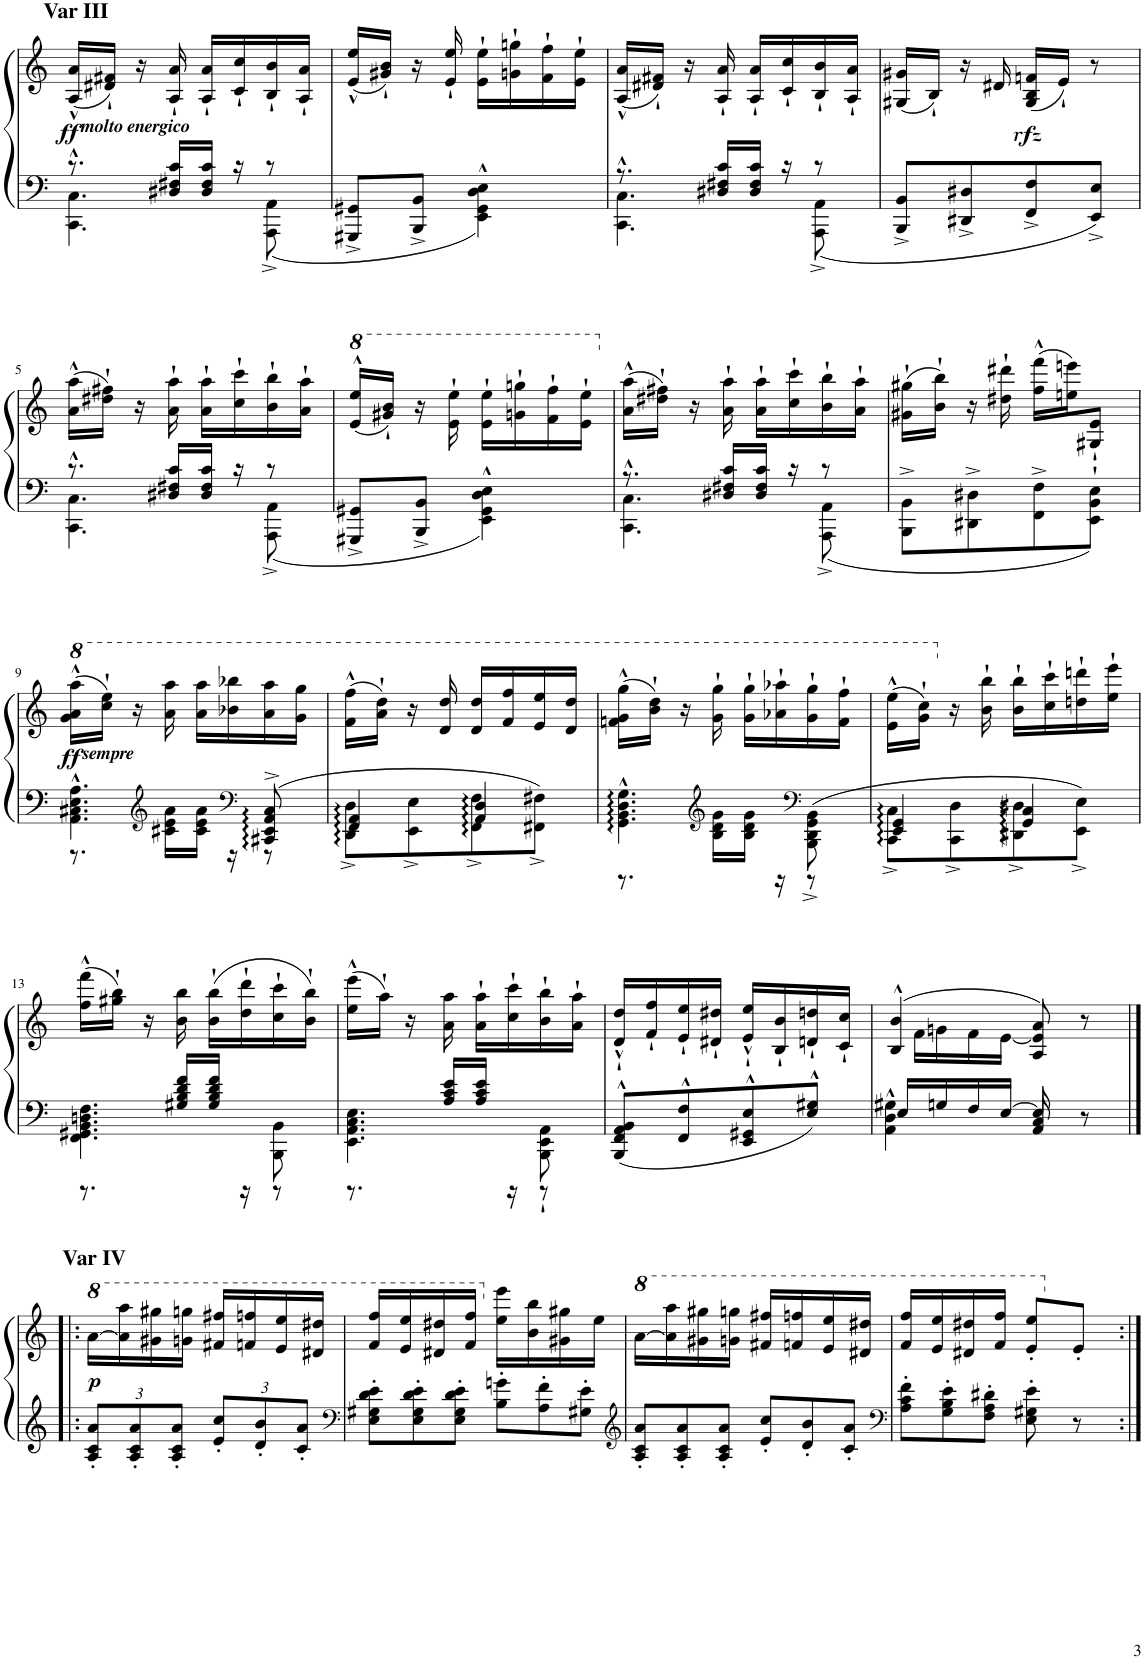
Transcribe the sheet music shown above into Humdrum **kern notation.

**kern	**kern	**dynam
*part1	*part1	*part1
*staff2	*staff1	*staff1/2
*I"Piano	*	*
*I'Pno.	*	*
!!LO:PB:g=z
*clefF4	*clefG2	*
*k[]	*k[]	*
*M2/4	*M2/4	*
=1	=1	=1
*^	*	*
!	!	!LO:TX:a:B:t=Var III	!
!	!	!LO:TX:b:Bi:t=molto energico	!
!	!	!	!LO:DY:b
8.r	4.CC\^^ 4.C\^^	(16A/^^ 16a/^^LL	ff
.	.	16d#X/` 16f#X/`JJ)	.
.	.	16r	.
16D#X/ 16F#X/ 16c/LL	.	16A/` 16a/`	.
16D#/ 16F#/ 16c/JJ	.	16A/` 16a/`LL	.
16r	.	16c/` 16cc/`	.
8r	8AAA\^ 8AA\^	16B/` 16b/`	.
.	.	16A/` 16a/`JJ	.
*v	*v	*	*
=2	=2	=2
8GGG#X/^ 8GG#X/^L	(16e/^^ 16ee/^^LL	.
.	16g#X/` 16b/`JJ)	.
8BBB/^ 8BB/^J	16r	.
.	16e/` 16ee/`	.
4EE\^^ 4GG#\^^ 4D\^^ 4E\^^	16e\` 16ee\`LL	.
.	16gn\` 16ggn\`	.
.	16f\` 16ff\`	.
.	16e\` 16ee\`JJ	.
=3	=3	=3
*^	*	*
8.r	4.CC\^^ 4.C\^^	(16A/^^ 16a/^^LL	.
.	.	16d#X/` 16f#X/`JJ)	.
.	.	16r	.
16D#X/ 16F#X/ 16c/LL	.	16A/` 16a/`	.
16D#/ 16F#/ 16c/JJ	.	16A/` 16a/`LL	.
16r	.	16c/` 16cc/`	.
8r	8AAA\^ 8AA\^	16B/` 16b/`	.
.	.	16A/` 16a/`JJ	.
*v	*v	*	*
=4	=4	=4
8BBB/^ 8BB/^L	(16G#X/ 16g#X/LL	.
.	16B`/JJ)	.
8DD#X/^ 8D#X/^	16r	.
.	16d#X/	.
!	!	!LO:DY:b
8FF/^ 8F/^	(16G#/ 16B/ 16fn/LL	rfz
.	16e`/JJ)	.
8EE/^ 8E/^J	8r	.
!!LO:LB:g=z
=5	=5	=5
*^	*	*
8.r	4.CC\^^ 4.C\^^	(16a\^^ 16aa\^^LL	.
.	.	16dd#X\` 16ff#X\`JJ)	.
.	.	16r	.
16D#X/ 16F#X/ 16c/LL	.	16a\` 16aa\`	.
16D#/ 16F#/ 16c/JJ	.	16a\` 16aa\`LL	.
16r	.	16cc\` 16ccc\`	.
8r	8AAA\^ 8AA\^	16b\` 16bb\`	.
.	.	16a\` 16aa\`JJ	.
*v	*v	*	*
=6	=6	=6
*	*8va	*
8GGG#X/^ 8GG#X/^L	(16ee/^^ 16eee/^^LL	.
.	16gg#X/` 16bb/`JJ)	.
8BBB/^ 8BB/^J	16r	.
.	16ee\` 16eee\`	.
4EE\^^ 4GG#\^^ 4D\^^ 4E\^^	16ee\` 16eee\`LL	.
.	16ggn\` 16gggn\`	.
.	16ff\` 16fff\`	.
.	16ee\` 16eee\`JJ	.
=7	=7	=7
*^	*	*
*	*	*X8va	*
8.r	4.CC\^^ 4.C\^^	(16a\^^ 16aa\^^LL	.
.	.	16dd#X\` 16ff#X\`JJ)	.
.	.	16r	.
16D#X/ 16F#X/ 16c/LL	.	16a\` 16aa\`	.
16D#/ 16F#/ 16c/JJ	.	16a\` 16aa\`LL	.
16r	.	16cc\` 16ccc\`	.
8r	8AAA\^ 8AA\^	16b\` 16bb\`	.
.	.	16a\` 16aa\`JJ	.
*v	*v	*	*
=8	=8	=8
8BBB\^ 8BB\^L	(16g#X\` 16gg#X\`LL	.
.	16b\` 16bb\`JJ)	.
8DD#X\^ 8D#X\^	16r	.
.	16dd#X\` 16ddd#X\`	.
8FF\^ 8F\^	(16ff\^^ 16fff\^^LL	.
.	16een\ 16eeen\J)	.
8EE\` 8BB\` 8E\`J	8G#X/` 8e/`J	.
!!LO:LB:g=z
=9	=9	=9
*^	*	*
*	*	*8va	*
!	!	!LO:TX:b:Bi:t=sempre	!
!	!	!	!LO:DY:b
4.AA\^^ 4.C#X\^^ 4.E\^^ 4.A\^^	8.r	(16gg\^^ 16aa\^^ 16aaa\^^LL	ff
.	.	16ccc\` 16eee\`JJ)	.
.	.	16r	.
*clefG2	*	*	*
.	16c#X\ 16e\ 16a\LL	16aa\ 16aaa\	.
.	16c#\ 16e\ 16a\JJ	16aa\ 16aaa\LL	.
.	16r	16bb-X\ 16bbb-X\	.
*clefF4	*	*	*
8CC#X/^ 8EE/^ 8AA/^ 8C#/^	8r	16aa\ 16aaa\	.
.	.	16gg\ 16ggg\JJ	.
=10	=10	=10	=10
8DD\^ 8D\^L	4FF/ 4AA/	(16ff\^^ 16fff\^^LL	.
.	.	16aa\` 16ddd\`JJ)	.
8EE\^ 8E\^	.	16r	.
.	.	16dd/ 16ddd/	.
8FF\^ 8F\^	4AA/ 4D/	16dd/ 16ddd/LL	.
.	.	16ff/ 16fff/	.
8FF#X\^ 8F#X\^J	.	16ee/ 16eee/	.
.	.	16dd/ 16ddd/JJ	.
=11	=11	=11	=11
4.GG\^^ 4.BB\^^ 4.D\^^ 4.G\^^	8.r	(16ffn\^^ 16gg\^^ 16ggg\^^LL	.
.	.	16bb\` 16ddd\`JJ)	.
.	.	16r	.
*clefG2	*	*	*
.	16B\ 16d\ 16g\LL	16gg\` 16ggg\`	.
.	16B\ 16d\ 16g\JJ	16gg\` 16ggg\`LL	.
.	16r	16aa-X\` 16aaa-X\`	.
*clefF4	*	*	*
8BBB\^< 8DD\^< 8GG\^< 8BB\^<	8r	16gg\` 16ggg\`	.
.	.	16ff\` 16fff\`JJ	.
=12	=12	=12	=12
8CC\^ 8C\^L	4EE/ 4GG/	(16ee\^^ 16eee\^^LL	.
.	.	16gg\` 16ccc\`JJ)	.
*	*	*X8va	*
8CC\^ 8D\^	.	16r	.
.	.	16b\` 16bb\`	.
8DD#X\^ 8D#X\^	4GG/ 4C/	16b\` 16bb\`LL	.
.	.	16cc\` 16ccc\`	.
8EE\^ 8E\^J	.	16ddn\` 16dddn\`	.
.	.	16ee\` 16eee\`JJ	.
!!LO:LB:g=z
=13	=13	=13	=13
4.FF\ 4.GG#X\ 4.BB\ 4.Dn\ 4.F\	8.r	(>16ff\^^ 16fff\^^LL	.
.	.	16gg#X\`> 16bb\`>JJ)	.
.	.	16r	.
.	16G#X/ 16B/ 16d/ 16f/LL	16b\ 16bb\	.
.	16G#/ 16B/ 16d/ 16f/JJ	(16b\` 16bb\`LL	.
.	16r	16dd\` 16ddd\`	.
8BBB\ 8BB\	8r	16cc\` 16ccc\`	.
.	.	16b\` 16bb\`JJ)	.
=14	=14	=14	=14
4.EE\ 4.AA\ 4.C\ 4.E\	8.r	(>16ee\^^ 16eee\^^LL	.
.	.	16aa`>\JJ)	.
.	.	16r	.
.	16A/ 16c/ 16e/LL	16a\ 16aa\	.
.	16A/ 16c/ 16e/JJ	16a\` 16aa\`LL	.
.	16r	16cc\` 16ccc\`	.
8BBB\`< 8EE\`< 8AA\`<	8r	16b\` 16bb\`	.
.	.	16a\` 16aa\`JJ	.
*v	*v	*	*
=15	=15	=15
8BBB/^^ 8FF/^^ 8AA/^^ 8BB/^^L	16d/^^` 16dd/^^`LL	.
.	16f/` 16ff/`	.
8FF/^^ 8F/^^	16e/` 16ee/`	.
.	16d#X/` 16dd#X/`JJ	.
8EE/^^ 8GG#X/^^ 8E/^^	16e/^^` 16ee/^^`LL	.
.	16B/` 16b/`	.
8E/^^ 8G#X/^^J	16dn/` 16ddn/`	.
.	16c/` 16cc/`JJ	.
=16	=16	=16
*^	*^	*
4AA\^^ 4D\^^ 4G#X\^^	16E/LL	(4B/^^ 4b/^^	16f\LL	.
.	16Gn/	.	16gn\	.
.	16F/	.	16f\	.
.	[16E/JJ	.	[16e\JJ	.
8AA/ 8C/	8E/]	8A/ 8e/] 8a/)	4ryy	.
8r	8ryy	8r	.	.
*v	*v	*	*	*
*	*v	*v	*
!!LO:LB:g=z
=1|!:	=1|!:	=1|!:
*clefG2	*	*
*Xbrackettup	*	*
*	*8va	*
*^	*	*
!	!	!LO:TX:a:B:t=Var IV	!
!	!	!	!LO:DY:b
*v	*v	*	*
12A/' 12c/' 12a/'L	[16aa\LL	p
.	16aa\] 16aaa\	.
12A/' 12c/' 12a/'	.	.
.	16gg#X\ 16ggg#X\	.
12A/' 12c/' 12a/'J	.	.
.	16ggn\ 16gggn\JJ	.
12e/' 12cc/'L	16ff#X/ 16fff#X/LL	.
.	16ffn/ 16fffn/	.
12d/' 12b/'	.	.
.	16ee/ 16eee/	.
12c/' 12a/'J	.	.
.	16dd#X/ 16ddd#X/JJ	.
=2	=2	=2
*clefF4	*	*
12E\' 12G#X\' 12d\' 12e\'L	16ff/ 16fff/LL	.
.	16ee/ 16eee/	.
12E\' 12G#\' 12d\' 12e\'	.	.
.	16dd#X/ 16ddd#X/	.
12E\' 12G#\' 12d\' 12e\'J	.	.
.	16ff/ 16fff/JJ	.
*	*X8va	*
12B\' 12gn\'L	16ee\ 16eee\LL	.
.	16b\ 16bb\	.
12A\' 12f\'	.	.
.	16g#X\ 16gg#X\	.
12G#X\' 12e\'J	.	.
.	16ee\JJ	.
=3	=3	=3
*clefG2	*	*
*	*8va	*
12A/' 12c/' 12a/'L	[16aa\LL	.
.	16aa\] 16aaa\	.
12A/' 12c/' 12a/'	.	.
.	16gg#X\ 16ggg#X\	.
12A/' 12c/' 12a/'J	.	.
.	16ggn\ 16gggn\JJ	.
12e/' 12cc/'L	16ff#X/ 16fff#X/LL	.
.	16ffn/ 16fffn/	.
12d/' 12b/'	.	.
.	16ee/ 16eee/	.
12c/' 12a/'J	.	.
.	16dd#X/ 16ddd#X/JJ	.
=4	=4	=4
*clefF4	*	*
12A\' 12c\' 12f\'L	16ff/ 16fff/LL	.
.	16ee/ 16eee/	.
12G\' 12B\' 12e\'	.	.
.	16dd#X/ 16ddd#X/	.
12F\' 12A\' 12d#X\'J	.	.
.	16ff/ 16fff/JJ	.
8E\' 8G#X\' 8e\'	8ee/' 8eee/'L	.
*	*X8va	*
8r	8e'/J	.
=:|!	=:|!	=:|!
*-	*-	*-
